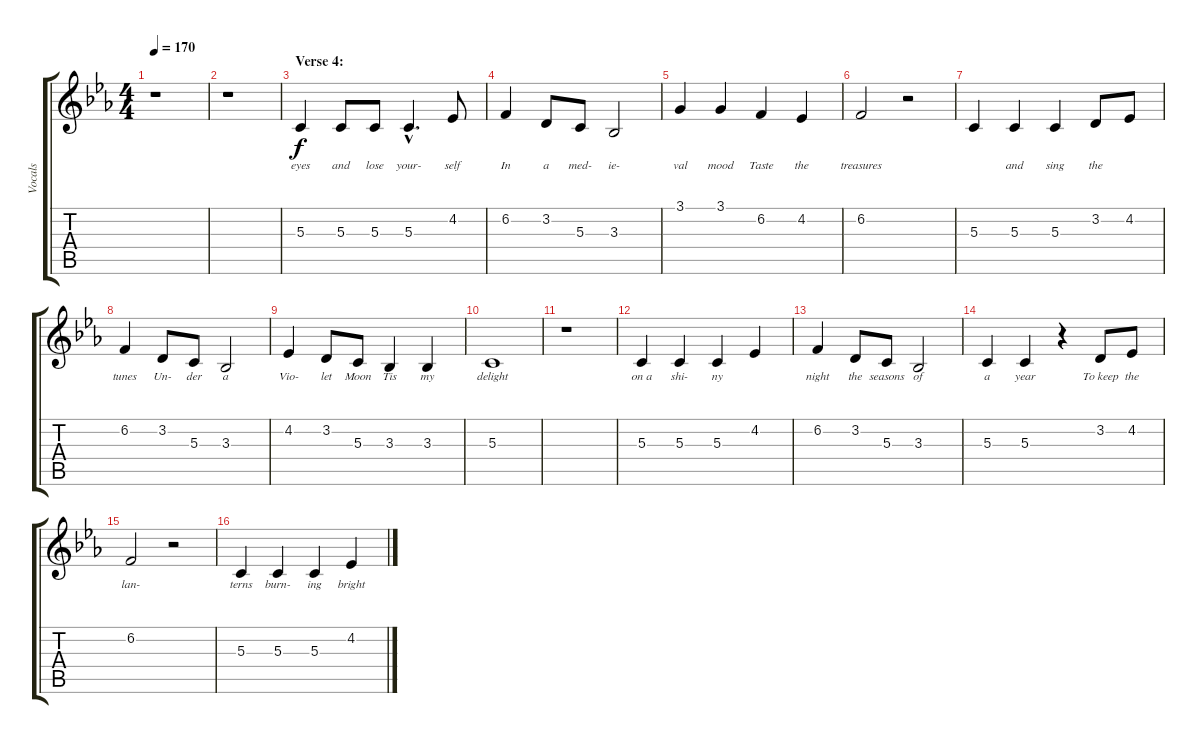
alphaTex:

\track ("Vocals" "Vocals") {instrument choiraahs}
\staff {score tabs}
\tuning (E4 B3 G3 D3 A2 E2) {hide}
\ts (4 4)
\tempo 170
\clef g2
\ks cminor
r.1{dy f} |
r.1 |
\section ("" "Verse 4:")
5.3.4{lyrics (0 "eyes") lyrics (1 "") lyrics (2 "") lyrics (3 "") lyrics (4 "")} 5.3.8{lyrics (0 "and") lyrics (1 "") lyrics (2 "") lyrics (3 "") lyrics (4 "")} 5.3.8{lyrics (0 "lose") lyrics (1 "") lyrics (2 "") lyrics (3 "") lyrics (4 "")} 5.3{hac}.4{d lyrics (0 "your-") lyrics (1 "") lyrics (2 "") lyrics (3 "") lyrics (4 "")} 4.2.8{lyrics (0 "self") lyrics (1 "") lyrics (2 "") lyrics (3 "") lyrics (4 "")} |
6.2.4{lyrics (0 "In") lyrics (1 "") lyrics (2 "") lyrics (3 "") lyrics (4 "")} 3.2.8{lyrics (0 "a") lyrics (1 "") lyrics (2 "") lyrics (3 "") lyrics (4 "")} 5.3.8{lyrics (0 "med-") lyrics (1 "") lyrics (2 "") lyrics (3 "") lyrics (4 "")} 3.3.2{lyrics (0 "ie-") lyrics (1 "") lyrics (2 "") lyrics (3 "") lyrics (4 "")} |
3.1.4{lyrics (0 "val") lyrics (1 "") lyrics (2 "") lyrics (3 "") lyrics (4 "")} 3.1.4{lyrics (0 "mood") lyrics (1 "") lyrics (2 "") lyrics (3 "") lyrics (4 "")} 6.2.4{lyrics (0 "Taste") lyrics (1 "") lyrics (2 "") lyrics (3 "") lyrics (4 "")} 4.2.4{lyrics (0 "the") lyrics (1 "") lyrics (2 "") lyrics (3 "") lyrics (4 "")} |
6.2.2{lyrics (0 "treasures") lyrics (1 "") lyrics (2 "") lyrics (3 "") lyrics (4 "")} r.2 |
5.3.4{lyrics (0 "") lyrics (1 "") lyrics (2 "") lyrics (3 "") lyrics (4 "")} 5.3.4{lyrics (0 "and") lyrics (1 "") lyrics (2 "") lyrics (3 "") lyrics (4 "")} 5.3.4{lyrics (0 "sing") lyrics (1 "") lyrics (2 "") lyrics (3 "") lyrics (4 "")} 3.2.8{lyrics (0 "the") lyrics (1 "") lyrics (2 "") lyrics (3 "") lyrics (4 "")} 4.2.8{lyrics (0 "") lyrics (1 "") lyrics (2 "") lyrics (3 "") lyrics (4 "")} |
6.2.4{lyrics (0 "tunes") lyrics (1 "") lyrics (2 "") lyrics (3 "") lyrics (4 "")} 3.2.8{lyrics (0 "Un-") lyrics (1 "") lyrics (2 "") lyrics (3 "") lyrics (4 "")} 5.3.8{lyrics (0 "der") lyrics (1 "") lyrics (2 "") lyrics (3 "") lyrics (4 "")} 3.3.2{lyrics (0 "a") lyrics (1 "") lyrics (2 "") lyrics (3 "") lyrics (4 "")} |
4.2.4{lyrics (0 "Vio-") lyrics (1 "") lyrics (2 "") lyrics (3 "") lyrics (4 "")} 3.2.8{lyrics (0 "let") lyrics (1 "") lyrics (2 "") lyrics (3 "") lyrics (4 "")} 5.3.8{lyrics (0 "Moon") lyrics (1 "") lyrics (2 "") lyrics (3 "") lyrics (4 "")} 3.3.4{lyrics (0 "Tis") lyrics (1 "") lyrics (2 "") lyrics (3 "") lyrics (4 "")} 3.3.4{lyrics (0 "my") lyrics (1 "") lyrics (2 "") lyrics (3 "") lyrics (4 "")} |
5.3.1{lyrics (0 "delight") lyrics (1 "") lyrics (2 "") lyrics (3 "") lyrics (4 "")} |
r.1 |
5.3.4{lyrics (0 "on a") lyrics (1 "") lyrics (2 "") lyrics (3 "") lyrics (4 "")} 5.3.4{lyrics (0 "shi-") lyrics (1 "") lyrics (2 "") lyrics (3 "") lyrics (4 "")} 5.3.4{lyrics (0 "ny") lyrics (1 "") lyrics (2 "") lyrics (3 "") lyrics (4 "")} 4.2.4{lyrics (0 "") lyrics (1 "") lyrics (2 "") lyrics (3 "") lyrics (4 "")} |
6.2.4{lyrics (0 "night") lyrics (1 "") lyrics (2 "") lyrics (3 "") lyrics (4 "")} 3.2.8{lyrics (0 "the") lyrics (1 "") lyrics (2 "") lyrics (3 "") lyrics (4 "")} 5.3.8{lyrics (0 "seasons") lyrics (1 "") lyrics (2 "") lyrics (3 "") lyrics (4 "")} 3.3.2{lyrics (0 "of") lyrics (1 "") lyrics (2 "") lyrics (3 "") lyrics (4 "")} |
5.3.4{lyrics (0 "a") lyrics (1 "") lyrics (2 "") lyrics (3 "") lyrics (4 "")} 5.3.4{lyrics (0 "year") lyrics (1 "") lyrics (2 "") lyrics (3 "") lyrics (4 "")} r.4 3.2.8{lyrics (0 "To keep") lyrics (1 "") lyrics (2 "") lyrics (3 "") lyrics (4 "")} 4.2.8{lyrics (0 "the") lyrics (1 "") lyrics (2 "") lyrics (3 "") lyrics (4 "")} |
6.2.2{lyrics (0 "lan-") lyrics (1 "") lyrics (2 "") lyrics (3 "") lyrics (4 "")} r.2 |
5.3.4{lyrics (0 "terns") lyrics (1 "") lyrics (2 "") lyrics (3 "") lyrics (4 "")} 5.3.4{lyrics (0 "burn-") lyrics (1 "") lyrics (2 "") lyrics (3 "") lyrics (4 "")} 5.3.4{lyrics (0 "ing") lyrics (1 "") lyrics (2 "") lyrics (3 "") lyrics (4 "")} 4.2.4{lyrics (0 "bright") lyrics (1 "") lyrics (2 "") lyrics (3 "") lyrics (4 "")}
